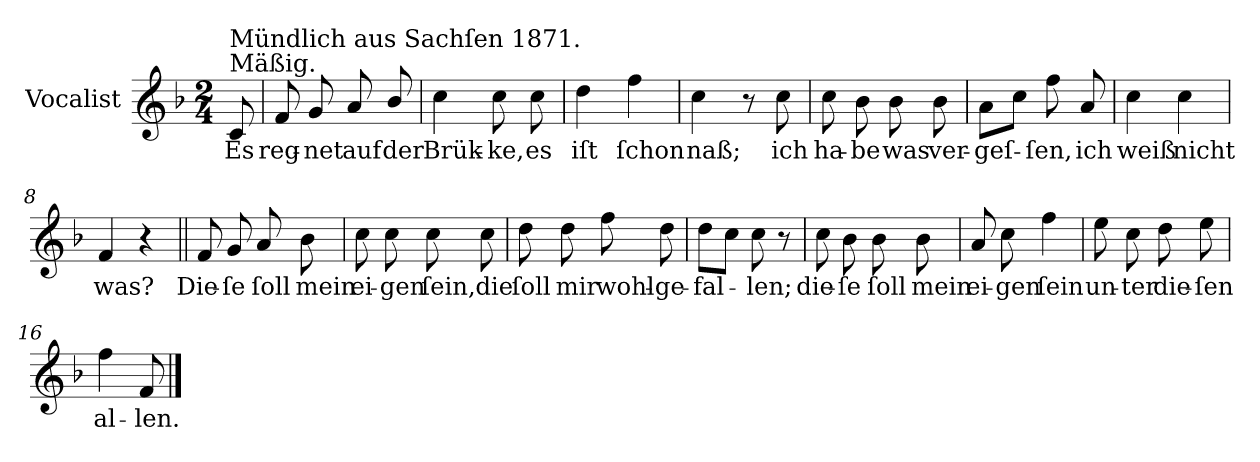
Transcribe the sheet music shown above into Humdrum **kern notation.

**kern	**text
*part1	*part1
*staff1	*staff1
*I"Vocalist	*
*k[b-]	*
*F:	*
*M2/4	*
=	=
!LO:TX:a:t=Mäßig.	!
!LO:TX:a:t=Mündlich aus Sachſen 1871.	!
8c	Es
=1	=1
8f	reg-
8g	-net
8a	auf
8b-/	der
=2	=2
4cc	Brük-
8cc	-ke,
8cc	es
=3	=3
4dd	iſt
4ff	ſchon
=4	=4
4cc	naß;
8r	.
8cc	ich
=5	=5
8cc	ha-
8b-	-be
8b-	was
8b-	ver-
=6	=6
8aL	-geſ-
8ccJ	.
8ff	-ſen,
8a	ich
=7	=7
4cc	weiß
4cc	nicht
=8	=8
4f	was?
4r	.
=9||	=9||
8f	Die-
8g	-ſe
8a	ſoll
8b-	mein
=10	=10
8cc	ei-
8cc	-gen
8cc	ſein,
8cc	die
=11	=11
8dd	ſoll
8dd	mir
8ff	wohl-
8dd	-ge-
=12	=12
8ddL	-fal-
8ccJ	.
8cc	-len;
8r	.
=13	=13
8cc	die-
8b-	-ſe
8b-	ſoll
8b-	mein
=14	=14
8a	ei-
8cc	-gen
4ff	ſein
=15	=15
8ee	un-
8cc	-ter
8dd	die-
8ee	-ſen
=16	=16
4ff	al-
8f	-len.
==	==
*-	*-
